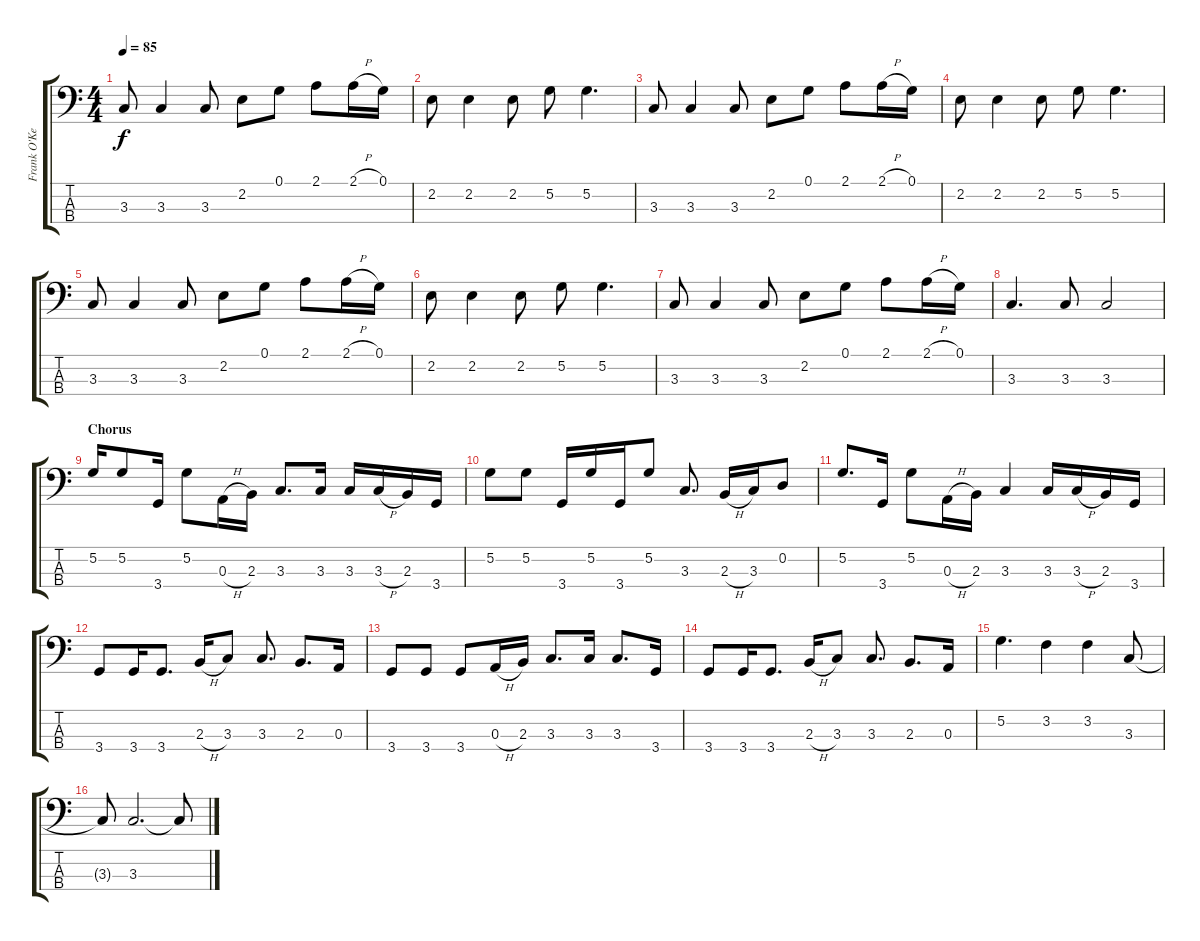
\track ("Frank O'Keefe - Bass" "Frank O'Ke") {instrument electricbassfinger}
\staff {score tabs}
\tuning (G2 D2 A1 E1) {hide}
\ts (4 4)
\tempo 85
\clef f4
\ks c
3.3.8{dy f} 3.3.4 3.3.8 2.2.8 0.1.8 2.1.8 2.1{h}.16 0.1.16 |
2.2.8 2.2.4 2.2.8 5.2.8 5.2.4{d} |
3.3.8 3.3.4 3.3.8 2.2.8 0.1.8 2.1.8 2.1{h}.16 0.1.16 |
2.2.8 2.2.4 2.2.8 5.2.8 5.2.4{d} |
3.3.8 3.3.4 3.3.8 2.2.8 0.1.8 2.1.8 2.1{h}.16 0.1.16 |
2.2.8 2.2.4 2.2.8 5.2.8 5.2.4{d} |
3.3.8 3.3.4 3.3.8 2.2.8 0.1.8 2.1.8 2.1{h}.16 0.1.16 |
3.3.4{d} 3.3.8 3.3.2 |
\section ("" "Chorus")
5.2.16 5.2.8 3.4.16 5.2.8 0.3{h}.16 2.3.16 3.3.8{d} 3.3.16 3.3.16 3.3{h}.16 2.3.16 3.4.16 |
5.2.8 5.2.8 3.4.16 5.2.16 3.4.16 5.2.8 3.3.8{d} 2.3{h}.16 3.3.16 0.2.8 |
5.2.8{d} 3.4.16 5.2.8 0.3{h}.16 2.3.16 3.3.4 3.3.16 3.3{h}.16 2.3.16 3.4.16 |
3.4.8 3.4.16 3.4.8{d} 2.3{h}.16 3.3.8 3.3.8{d} 2.3.8{d} 0.3.16 |
3.4.8 3.4.8 3.4.8 0.3{h}.16 2.3.16 3.3.8{d} 3.3.16 3.3.8{d} 3.4.16 |
3.4.8 3.4.16 3.4.8{d} 2.3{h}.16 3.3.8 3.3.8{d} 2.3.8{d} 0.3.16 |
5.2.4{d} 3.2.4 3.2.4 3.3.8 |
3.3{t}.8 3.3.2{d} 3.3{t}.8
